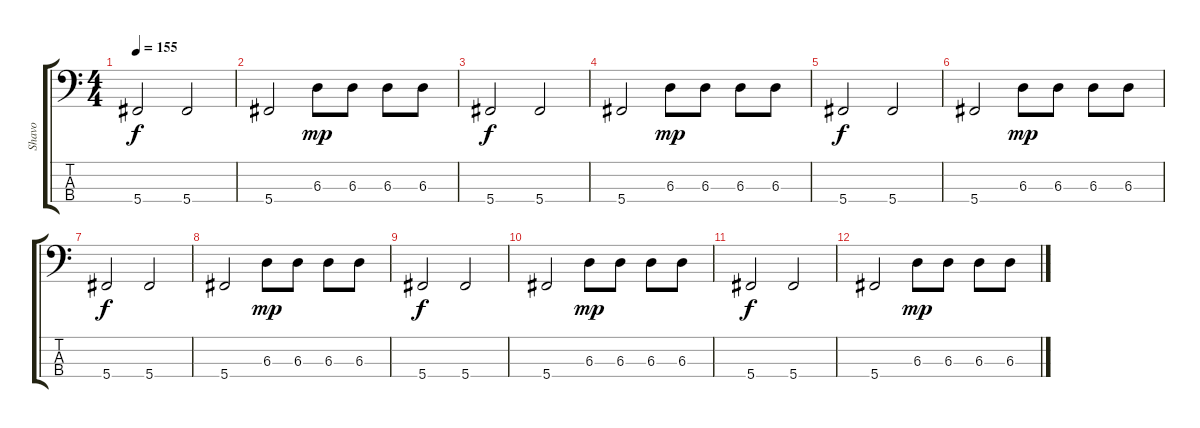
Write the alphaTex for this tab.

\track ("Shavo" "Shavo") {instrument electricbasspick}
\staff {score tabs}
\tuning (Gb2 Db2 Ab1 Db1) {hide}
\ts (4 4)
\tempo 155
\clef f4
\ks c
5.4.2{dy f} 5.4.2 |
5.4.2 6.3.8{dy mp} 6.3.8 6.3.8 6.3.8 |
5.4.2{dy f} 5.4.2 |
5.4.2 6.3.8{dy mp} 6.3.8 6.3.8 6.3.8 |
5.4.2{dy f} 5.4.2 |
5.4.2 6.3.8{dy mp} 6.3.8 6.3.8 6.3.8 |
5.4.2{dy f} 5.4.2 |
5.4.2 6.3.8{dy mp} 6.3.8 6.3.8 6.3.8 |
5.4.2{dy f} 5.4.2 |
5.4.2 6.3.8{dy mp} 6.3.8 6.3.8 6.3.8 |
5.4.2{dy f} 5.4.2 |
5.4.2 6.3.8{dy mp} 6.3.8 6.3.8 6.3.8
